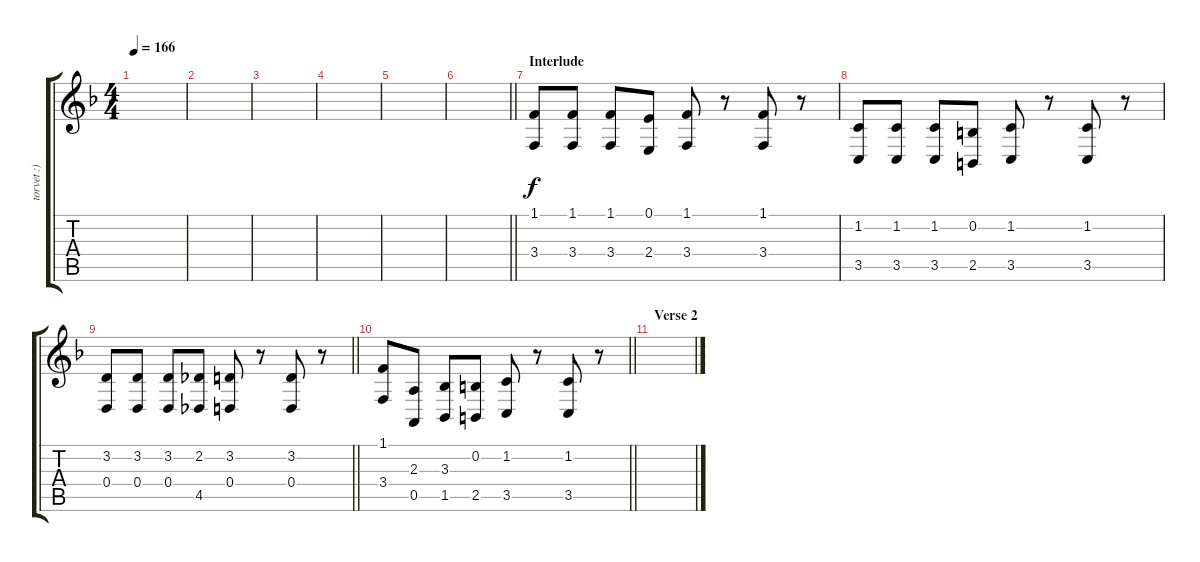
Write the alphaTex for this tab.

\track ("torvet :)" "torvet :)") {instrument altosax}
\staff {score tabs}
\tuning (E4 B3 G3 D3 A2 E2) {hide}
\ts (4 4)
\tempo 166
\clef g2
\ks f
|
|
|
|
|
\barLineRight lightlight
|
\section ("" "Interlude")
(1.1 3.4).8{dy f} (1.1 3.4).8 (1.1 3.4).8 (0.1 2.4).8 (1.1 3.4).8 r.8 (1.1 3.4).8 r.8 |
(1.2 3.5).8 (1.2 3.5).8 (1.2 3.5).8 (0.2 2.5).8 (1.2 3.5).8 r.8 (1.2 3.5).8 r.8 |
\barLineRight lightlight
(3.2 0.4).8 (3.2 0.4).8 (3.2 0.4).8 (2.2 4.5).8 (3.2 0.4).8 r.8 (3.2 0.4).8 r.8 |
\section ("" "")
\barLineRight lightlight
(1.1 3.4).8 (2.3 0.5).8 (3.3 1.5).8 (0.2 2.5).8 (1.2 3.5).8 r.8 (1.2 3.5).8 r.8 |
\section ("" "Verse 2")
